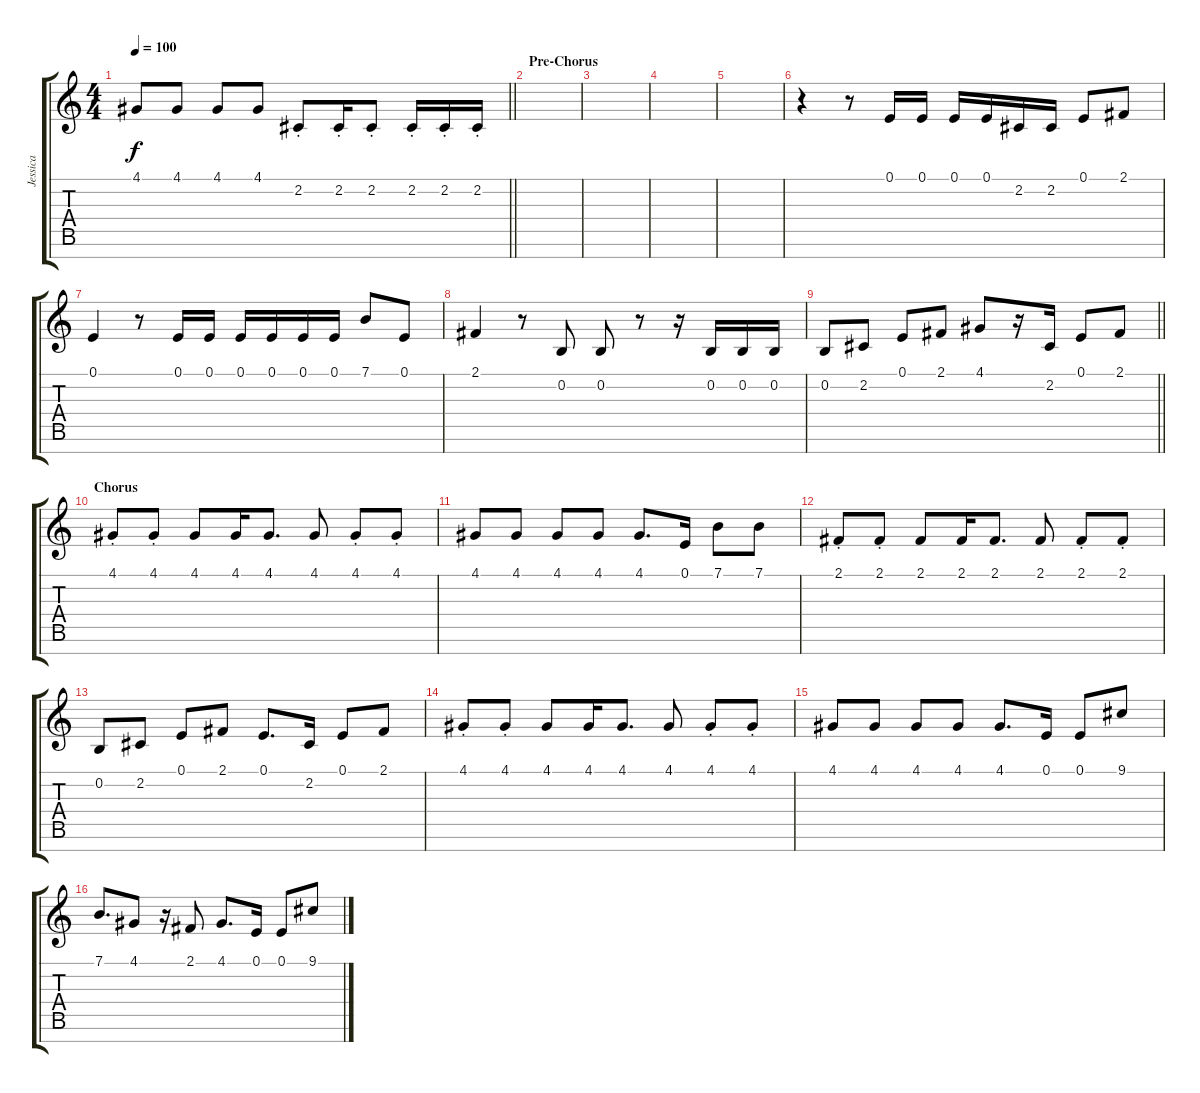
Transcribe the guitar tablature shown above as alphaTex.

\track ("Jessica" "Jessica") {instrument oboe}
\staff {score tabs}
\tuning (E4 B3 G3 D3 A2 E2 B1) {hide}
\ts (4 4)
\tempo 100
\clef g2
\barLineRight lightlight
\ks c
4.1.8{dy f} 4.1.8 4.1.8 4.1.8 2.2{st}.8 2.2{st}.16 2.2{st}.8 2.2{st}.16 2.2{st}.16 2.2{st}.16 |
\section ("" "Pre-Chorus")
|
|
|
|
r.4{volume 16} r.8 0.1.16 0.1.16 0.1.16 0.1.16 2.2.16 2.2.16 0.1.8 2.1.8 |
0.1.4 r.8 0.1.16 0.1.16 0.1.16 0.1.16 0.1.16 0.1.16 7.1.8 0.1.8 |
2.1.4 r.8 0.2.8 0.2.8 r.8 r.16 0.2.16 0.2.16 0.2.16 |
\barLineRight lightlight
0.2.8 2.2.8 0.1.8 2.1.8 4.1.8 r.16 2.2.16{volume 10} 0.1.8 2.1.8 |
\section ("" "Chorus")
4.1{st}.8 4.1{st}.8 4.1.8 4.1.16 4.1.8{d} 4.1.8 4.1{st}.8 4.1{st}.8 |
4.1.8 4.1.8 4.1.8 4.1.8 4.1.8{d} 0.1.16 7.1.8 7.1.8 |
2.1{st}.8 2.1{st}.8 2.1.8 2.1.16 2.1.8{d} 2.1.8 2.1{st}.8 2.1{st}.8 |
0.2.8 2.2.8 0.1.8 2.1.8 0.1.8{d} 2.2.16 0.1.8 2.1.8 |
4.1{st}.8 4.1{st}.8 4.1.8 4.1.16 4.1.8{d} 4.1.8 4.1{st}.8 4.1{st}.8 |
4.1.8 4.1.8 4.1.8 4.1.8 4.1.8{d} 0.1.16 0.1.8 9.1.8 |
7.1.8{d} 4.1.8 r.16 2.1.8 4.1.8{d} 0.1.16 0.1.8 9.1.8
